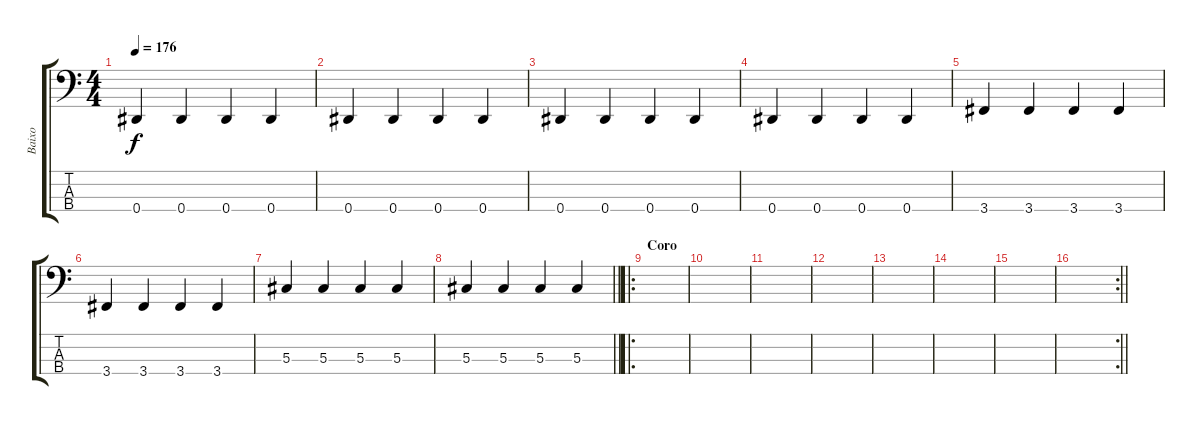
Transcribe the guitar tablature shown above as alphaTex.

\track ("Baixo" "Baixo") {instrument electricbassfinger}
\staff {score tabs}
\tuning (Gb2 Db2 Ab1 Eb1) {hide}
\ts (4 4)
\tempo 176
\clef f4
\ks c
0.4.4{dy f} 0.4.4 0.4.4 0.4.4 |
0.4.4 0.4.4 0.4.4 0.4.4 |
0.4.4 0.4.4 0.4.4 0.4.4 |
0.4.4 0.4.4 0.4.4 0.4.4 |
3.4.4 3.4.4 3.4.4 3.4.4 |
3.4.4 3.4.4 3.4.4 3.4.4 |
5.3.4 5.3.4 5.3.4 5.3.4 |
\barLineRight lightlight
5.3.4 5.3.4 5.3.4 5.3.4 |
\ro
\section ("" "Coro")
|
|
|
|
|
|
|
\rc 2
\barLineRight lightlight
